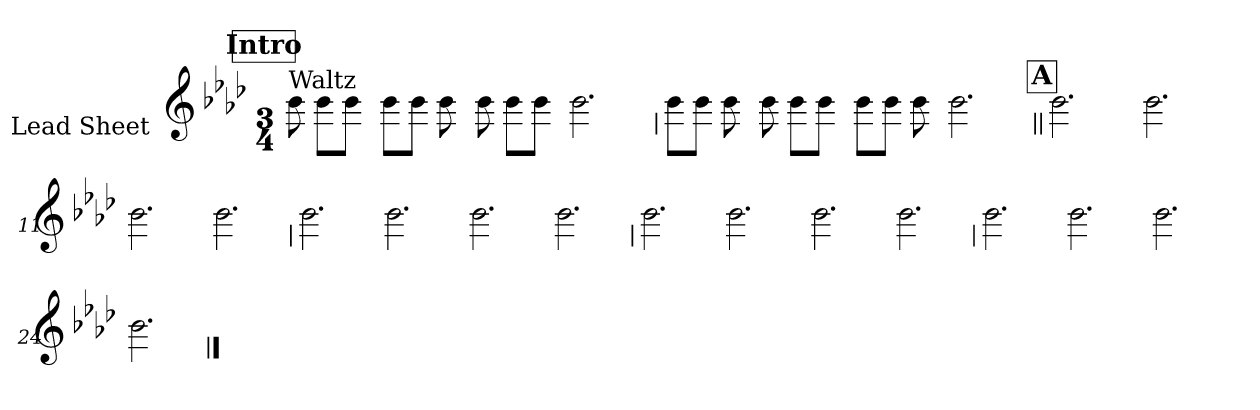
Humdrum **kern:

**kern
*part1
*staff1
*I"Lead Sheet
*stria0
*clefG2
*k[b-e-a-d-]
*A-:
*M3/4
!!LO:REH:place=s1:a:t=Intro
=1||
!LO:TX:a:t=Waltz
8b-
8b-\L
8b-\J
=2-
8b-\L
8b-\J
8b-
=3-
8b-
8b-\L
8b-\J
=4-
2.b-
!!LO:LB:g=z
=5
8b-\L
8b-\J
8b-
=6-
8b-
8b-\L
8b-\J
=7-
8b-\L
8b-\J
8b-
=8-
2.b-
!!LO:LB:g=z
!!LO:REH:place=s1:a:t=A
=9||
2.b-
=10-
2.b-
=11-
2.b-
=12-
2.b-
!!LO:LB:g=z
=13
2.b-
=14-
2.b-
=15-
2.b-
=16-
2.b-
!!LO:LB:g=z
=17
2.b-
=18-
2.b-
=19-
2.b-
=20-
2.b-
!!LO:LB:g=z
=21
2.b-
=22-
2.b-
=23-
2.b-
=24-
2.b-
==
*-
